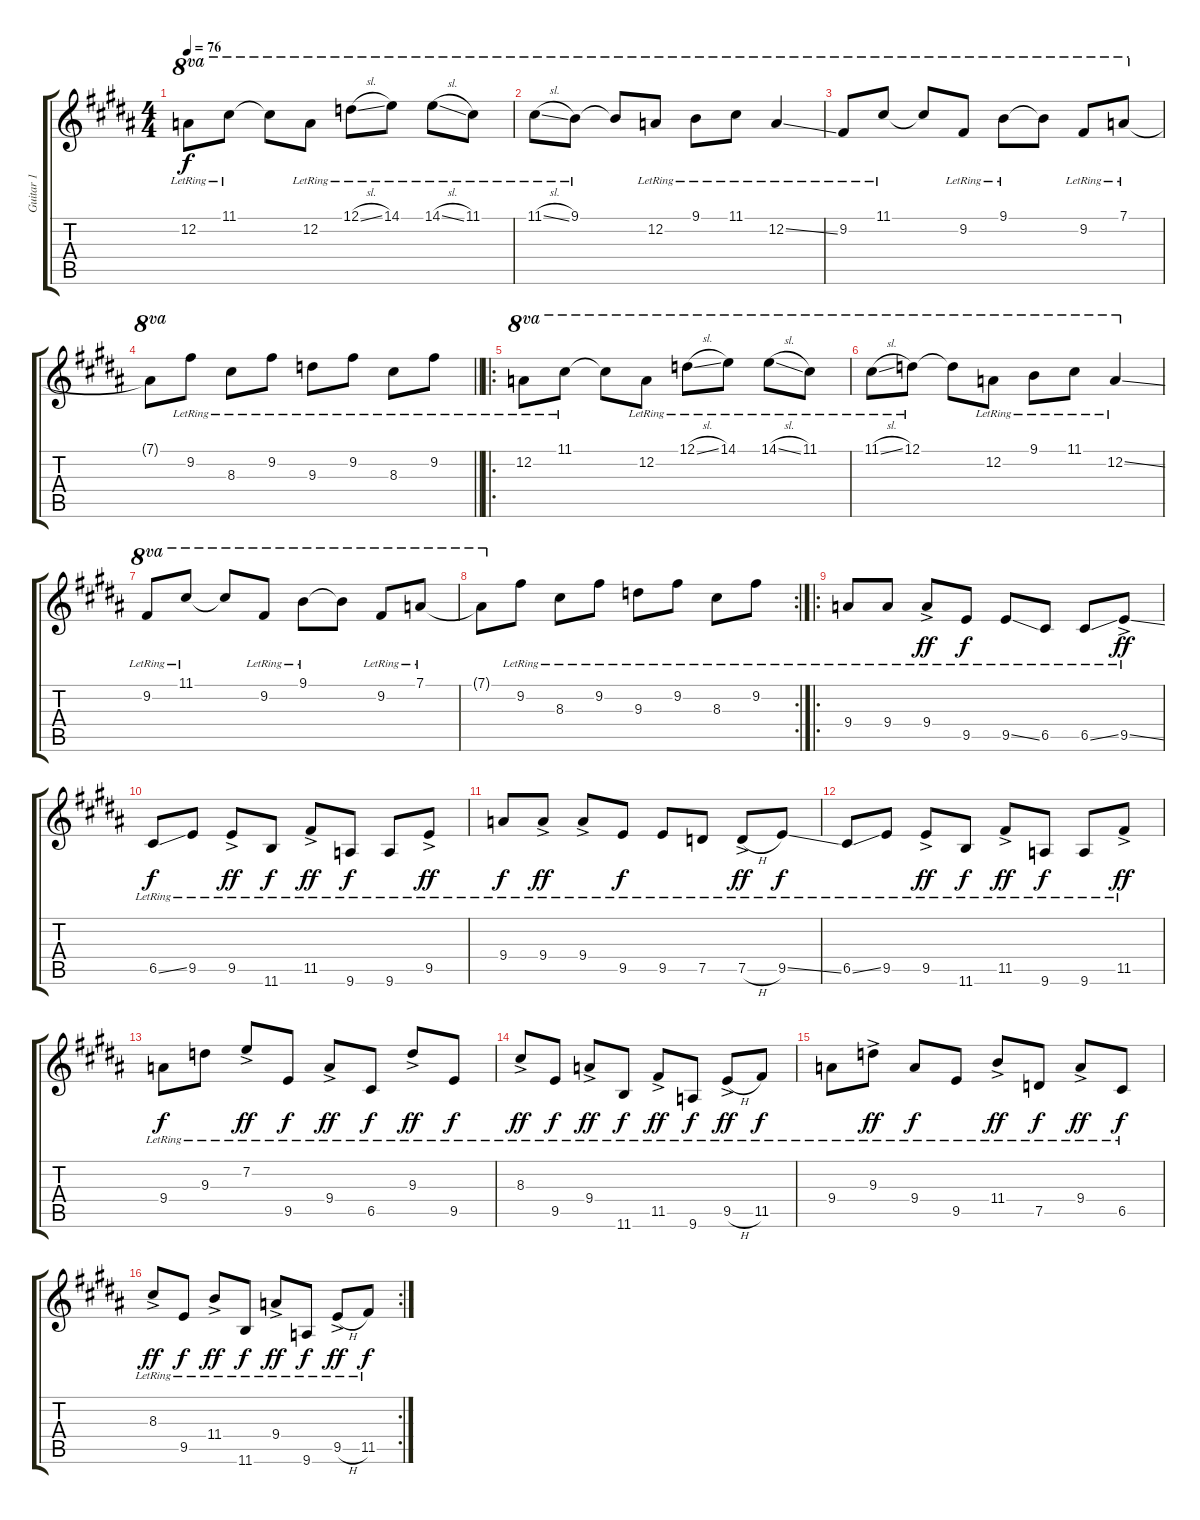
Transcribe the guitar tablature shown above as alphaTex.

\track ("Guitar 1" "Guitar 1") {instrument electricguitarjazz}
\staff {score tabs}
\tuning (D4 A3 F3 C3 G2 C2) {hide}
\ts (4 4)
\tempo 76
\clef g2
\ks b
12.2{lr}.8{ot 8va dy f instrument electricguitarjazz} 11.1{lr}.8{ot 8va} 11.1{t}.8{ot 8va} 12.2{lr}.8{ot 8va} 12.1{sl lr}.8{ot 8va} 14.1{lr}.8{ot 8va} 14.1{sl lr}.8{ot 8va} 11.1{lr}.8{ot 8va} |
11.1{sl lr}.8{ot 8va} 9.1{lr}.8{ot 8va} 9.1{t}.8{ot 8va} 12.2{lr}.8{ot 8va} 9.1{lr}.8{ot 8va} 11.1{lr}.8{ot 8va} 12.2{ss lr}.4{ot 8va} |
9.2{lr}.8{ot 8va} 11.1{lr}.8{ot 8va} 11.1{t}.8{ot 8va} 9.2{lr}.8{ot 8va} 9.1{lr}.8{ot 8va} 9.1{t}.8{ot 8va} 9.2{lr}.8{ot 8va} 7.1{lr}.8{ot 8va} |
\barLineRight lightlight
7.1{t}.8{ot 8va} 9.2{lr}.8 8.3{lr}.8 9.2{lr}.8 9.3{lr}.8 9.2{lr}.8 8.3{lr}.8 9.2{lr}.8 |
\ro
12.2{lr}.8{ot 8va} 11.1{lr}.8{ot 8va} 11.1{t}.8{ot 8va} 12.2{lr}.8{ot 8va} 12.1{sl lr}.8{ot 8va} 14.1{lr}.8{ot 8va} 14.1{sl lr}.8{ot 8va} 11.1{lr}.8{ot 8va} |
11.1{sl lr}.8{ot 8va} 12.1{lr}.8{ot 8va} 12.1{t}.8{ot 8va} 12.2{lr}.8{ot 8va} 9.1{lr}.8{ot 8va} 11.1{lr}.8{ot 8va} 12.2{ss lr}.4{ot 8va} |
9.2{lr}.8{ot 8va} 11.1{lr}.8{ot 8va} 11.1{t}.8{ot 8va} 9.2{lr}.8{ot 8va} 9.1{lr}.8{ot 8va} 9.1{t}.8{ot 8va} 9.2{lr}.8{ot 8va} 7.1{lr}.8{ot 8va} |
\rc 2
7.1{t}.8{ot 8va} 9.2{lr}.8 8.3{lr}.8 9.2{lr}.8 9.3{lr}.8 9.2{lr}.8 8.3{lr}.8 9.2{lr}.8 |
\ro
9.4{lr}.8 9.4{lr}.8 9.4{ac lr}.8{dy ff} 9.5{lr}.8{dy f} 9.5{ss lr}.8 6.5{lr}.8 6.5{ss lr}.8 9.5{ss ac lr}.8{dy ff} |
6.5{ss lr}.8{dy f} 9.5{lr}.8 9.5{ac lr}.8{dy ff} 11.6{lr}.8{dy f} 11.5{ac lr}.8{dy ff} 9.6{lr}.8{dy f} 9.6{lr}.8 9.5{ac lr}.8{dy ff} |
9.4{lr}.8{dy f} 9.4{ac lr}.8{dy ff} 9.4{ac lr}.8 9.5{lr}.8{dy f} 9.5{lr}.8 7.5{lr}.8 7.5{h ac lr}.8{dy ff} 9.5{ss lr}.8{dy f} |
6.5{ss lr}.8 9.5{lr}.8 9.5{ac lr}.8{dy ff} 11.6{lr}.8{dy f} 11.5{ac lr}.8{dy ff} 9.6{lr}.8{dy f} 9.6{lr}.8 11.5{ac lr}.8{dy ff} |
9.4{lr}.8{dy f} 9.3{lr}.8 7.2{ac lr}.8{dy ff} 9.5{lr}.8{dy f} 9.4{ac lr}.8{dy ff} 6.5{lr}.8{dy f} 9.3{ac lr}.8{dy ff} 9.5{lr}.8{dy f} |
8.3{ac lr}.8{dy ff} 9.5{lr}.8{dy f} 9.4{ac lr}.8{dy ff} 11.6{lr}.8{dy f} 11.5{ac lr}.8{dy ff} 9.6{lr}.8{dy f} 9.5{h ac lr}.8{dy ff} 11.5{lr}.8{dy f} |
9.4{lr}.8 9.3{ac lr}.8{dy ff} 9.4{lr}.8{dy f} 9.5{lr}.8 11.4{ac lr}.8{dy ff} 7.5{lr}.8{dy f} 9.4{ac lr}.8{dy ff} 6.5{lr}.8{dy f} |
\rc 2
8.3{ac lr}.8{dy ff} 9.5{lr}.8{dy f} 11.4{ac lr}.8{dy ff} 11.6{lr}.8{dy f} 9.4{ac lr}.8{dy ff} 9.6{lr}.8{dy f} 9.5{h ac lr}.8{dy ff} 11.5{lr}.8{dy f}
